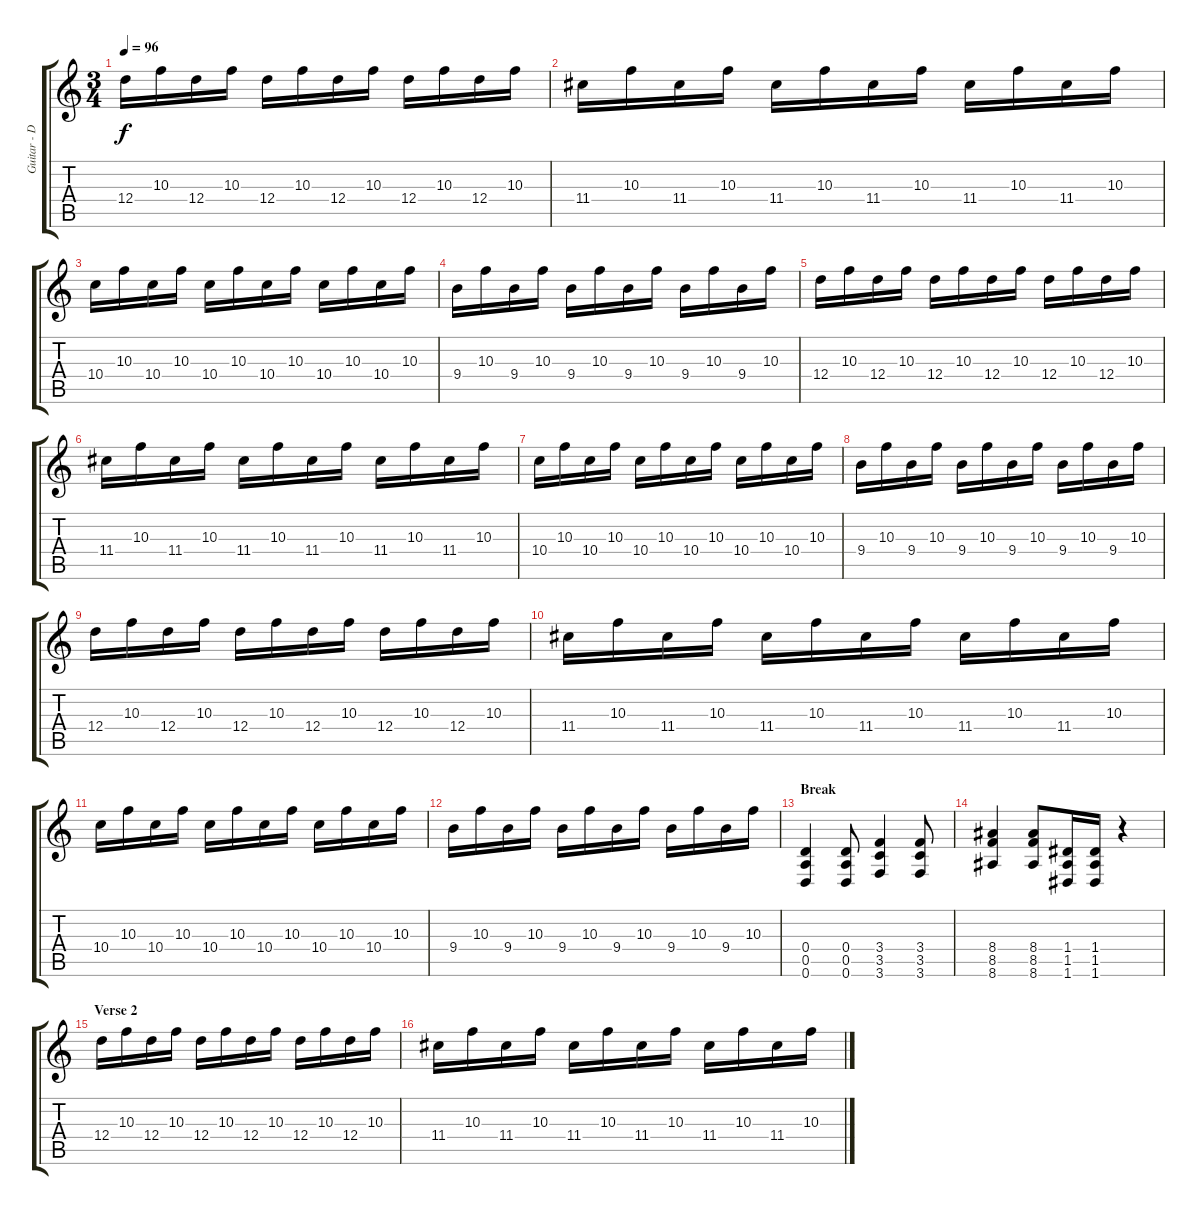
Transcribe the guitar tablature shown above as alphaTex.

\track ("Guitar - Dave" "Guitar - D") {instrument distortionguitar}
\staff {score tabs}
\tuning (E4 B3 G3 D3 A2 D2) {hide}
\ts (3 4)
\tempo 96
\clef g2
\ks c
12.4.16{dy f volume 8 instrument electricguitarclean} 10.3.16 12.4.16 10.3.16 12.4.16 10.3.16 12.4.16 10.3.16 12.4.16 10.3.16 12.4.16 10.3.16 |
11.4.16{volume 8 instrument electricguitarclean} 10.3.16 11.4.16 10.3.16 11.4.16 10.3.16 11.4.16 10.3.16 11.4.16 10.3.16 11.4.16 10.3.16 |
10.4.16{volume 8 instrument electricguitarclean} 10.3.16 10.4.16 10.3.16 10.4.16 10.3.16 10.4.16 10.3.16 10.4.16 10.3.16 10.4.16 10.3.16 |
9.4.16{volume 8 instrument electricguitarclean} 10.3.16 9.4.16 10.3.16 9.4.16 10.3.16 9.4.16 10.3.16 9.4.16 10.3.16 9.4.16 10.3.16 |
12.4.16{volume 8 instrument electricguitarclean} 10.3.16 12.4.16 10.3.16 12.4.16 10.3.16 12.4.16 10.3.16 12.4.16 10.3.16 12.4.16 10.3.16 |
11.4.16{volume 8 instrument electricguitarclean} 10.3.16 11.4.16 10.3.16 11.4.16 10.3.16 11.4.16 10.3.16 11.4.16 10.3.16 11.4.16 10.3.16 |
10.4.16{volume 8 instrument electricguitarclean} 10.3.16 10.4.16 10.3.16 10.4.16 10.3.16 10.4.16 10.3.16 10.4.16 10.3.16 10.4.16 10.3.16 |
9.4.16{volume 8 instrument electricguitarclean} 10.3.16 9.4.16 10.3.16 9.4.16 10.3.16 9.4.16 10.3.16 9.4.16 10.3.16 9.4.16 10.3.16 |
12.4.16{volume 8 instrument electricguitarclean} 10.3.16 12.4.16 10.3.16 12.4.16 10.3.16 12.4.16 10.3.16 12.4.16 10.3.16 12.4.16 10.3.16 |
11.4.16{volume 8 instrument electricguitarclean} 10.3.16 11.4.16 10.3.16 11.4.16 10.3.16 11.4.16 10.3.16 11.4.16 10.3.16 11.4.16 10.3.16 |
10.4.16{volume 8 instrument electricguitarclean} 10.3.16 10.4.16 10.3.16 10.4.16 10.3.16 10.4.16 10.3.16 10.4.16 10.3.16 10.4.16 10.3.16 |
9.4.16{volume 8 instrument electricguitarclean} 10.3.16 9.4.16 10.3.16 9.4.16 10.3.16 9.4.16 10.3.16 9.4.16 10.3.16 9.4.16 10.3.16 |
\section ("" "Break")
(0.4 0.5 0.6).4{volume 13 instrument distortionguitar} (0.4 0.5 0.6).8 (3.4 3.5 3.6).4 (3.4 3.5 3.6).8 |
(8.4 8.5 8.6).4 (8.4 8.5 8.6).8 (1.4 1.5 1.6).16 (1.4 1.5 1.6).16 r.4 |
\section ("" "Verse 2")
12.4.16{volume 8 instrument electricguitarclean} 10.3.16 12.4.16 10.3.16 12.4.16 10.3.16 12.4.16 10.3.16 12.4.16 10.3.16 12.4.16 10.3.16 |
11.4.16{volume 8 instrument electricguitarclean} 10.3.16 11.4.16 10.3.16 11.4.16 10.3.16 11.4.16 10.3.16 11.4.16 10.3.16 11.4.16 10.3.16
